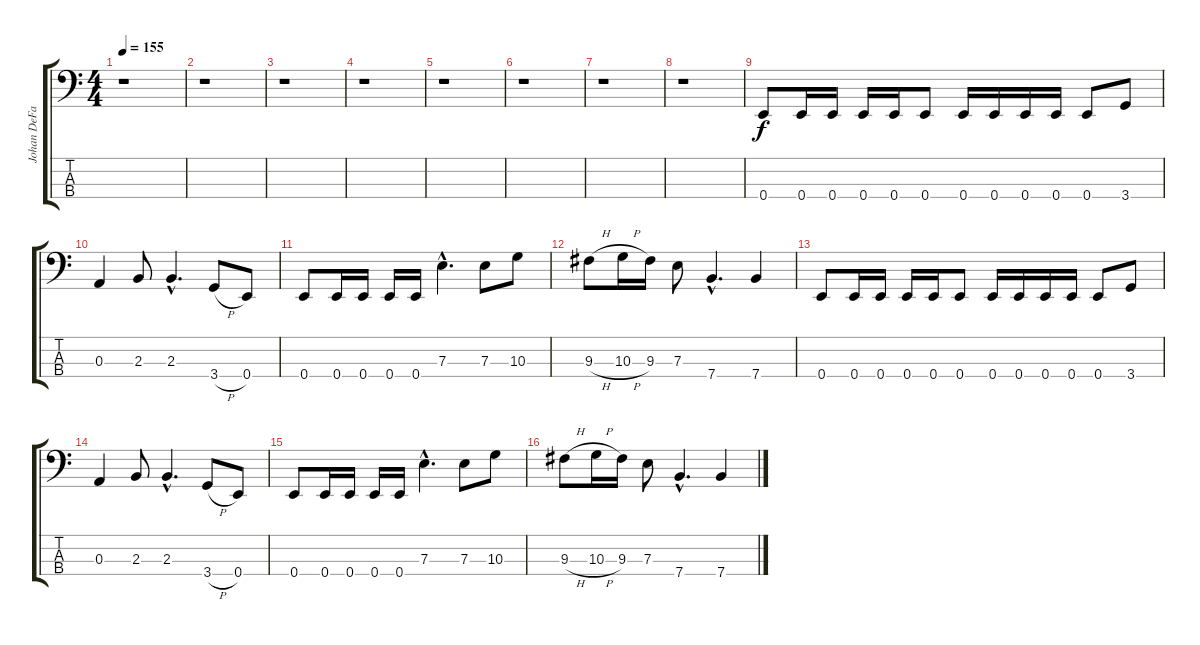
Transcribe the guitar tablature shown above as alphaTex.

\track ("Johan DeFarfalla" "Johan DeFa") {instrument electricbassfinger}
\staff {score tabs}
\tuning (G2 D2 A1 E1) {hide}
\ts (4 4)
\tempo 155
\clef f4
\ks c
r.1{dy f instrument electricbassfinger} |
r.1 |
r.1 |
r.1 |
r.1 |
r.1 |
r.1 |
r.1 |
0.4.8 0.4.16 0.4.16 0.4.16 0.4.16 0.4.8 0.4.16 0.4.16 0.4.16 0.4.16 0.4.8 3.4.8 |
0.3.4 2.3.8 2.3{hac}.4{d} 3.4{h}.8 0.4.8 |
0.4.8 0.4.16 0.4.16 0.4.16 0.4.16 7.3{hac}.4{d} 7.3.8 10.3.8 |
9.3{h}.8 10.3{h}.16 9.3.16 7.3.8 7.4{hac}.4{d} 7.4.4 |
0.4.8 0.4.16 0.4.16 0.4.16 0.4.16 0.4.8 0.4.16 0.4.16 0.4.16 0.4.16 0.4.8 3.4.8 |
0.3.4 2.3.8 2.3{hac}.4{d} 3.4{h}.8 0.4.8 |
0.4.8 0.4.16 0.4.16 0.4.16 0.4.16 7.3{hac}.4{d} 7.3.8 10.3.8 |
9.3{h}.8 10.3{h}.16 9.3.16 7.3.8 7.4{hac}.4{d} 7.4.4
